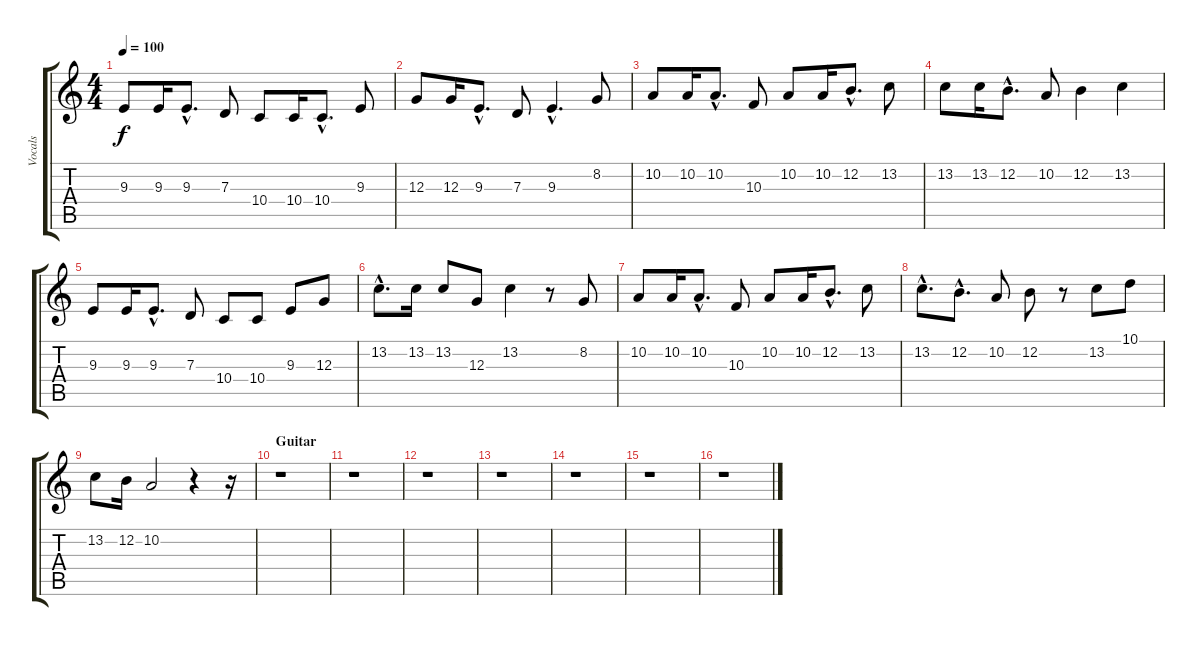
\track ("Vocals" "Vocals") {instrument lead2sawtooth}
\staff {score tabs}
\tuning (E4 B3 G3 D3 A2 E2) {hide}
\ts (4 4)
\section ("" "")
\tempo 100
\clef g2
\ks c
9.3.8{dy f} 9.3.16 9.3{hac}.8{d} 7.3.8 10.4.8 10.4.16 10.4{hac}.8{d} 9.3.8 |
12.3.8 12.3.16 9.3{hac}.8{d} 7.3.8 9.3{hac}.4{d} 8.2.8 |
10.2.8 10.2.16 10.2{hac}.8{d} 10.3.8 10.2.8 10.2.16 12.2{hac}.8{d} 13.2.8 |
13.2.8 13.2.16 12.2{hac}.8{d} 10.2.8 12.2.4 13.2.4 |
9.3.8 9.3.16 9.3{hac}.8{d} 7.3.8 10.4.8 10.4.8 9.3.8 12.3.8 |
13.2{hac}.8{d} 13.2.16 13.2.8 12.3.8 13.2.4 r.8 8.2.8 |
10.2.8 10.2.16 10.2{hac}.8{d} 10.3.8 10.2.8 10.2.16 12.2{hac}.8{d} 13.2.8 |
13.2{hac}.8{d} 12.2{hac}.8{d} 10.2.8 12.2.8 r.8 13.2.8 10.1.8 |
13.2.8 12.2.16 10.2.2 r.4 r.16 |
\section ("" "Guitar ")
r.1 |
r.1 |
r.1 |
r.1 |
r.1 |
r.1 |
r.1
